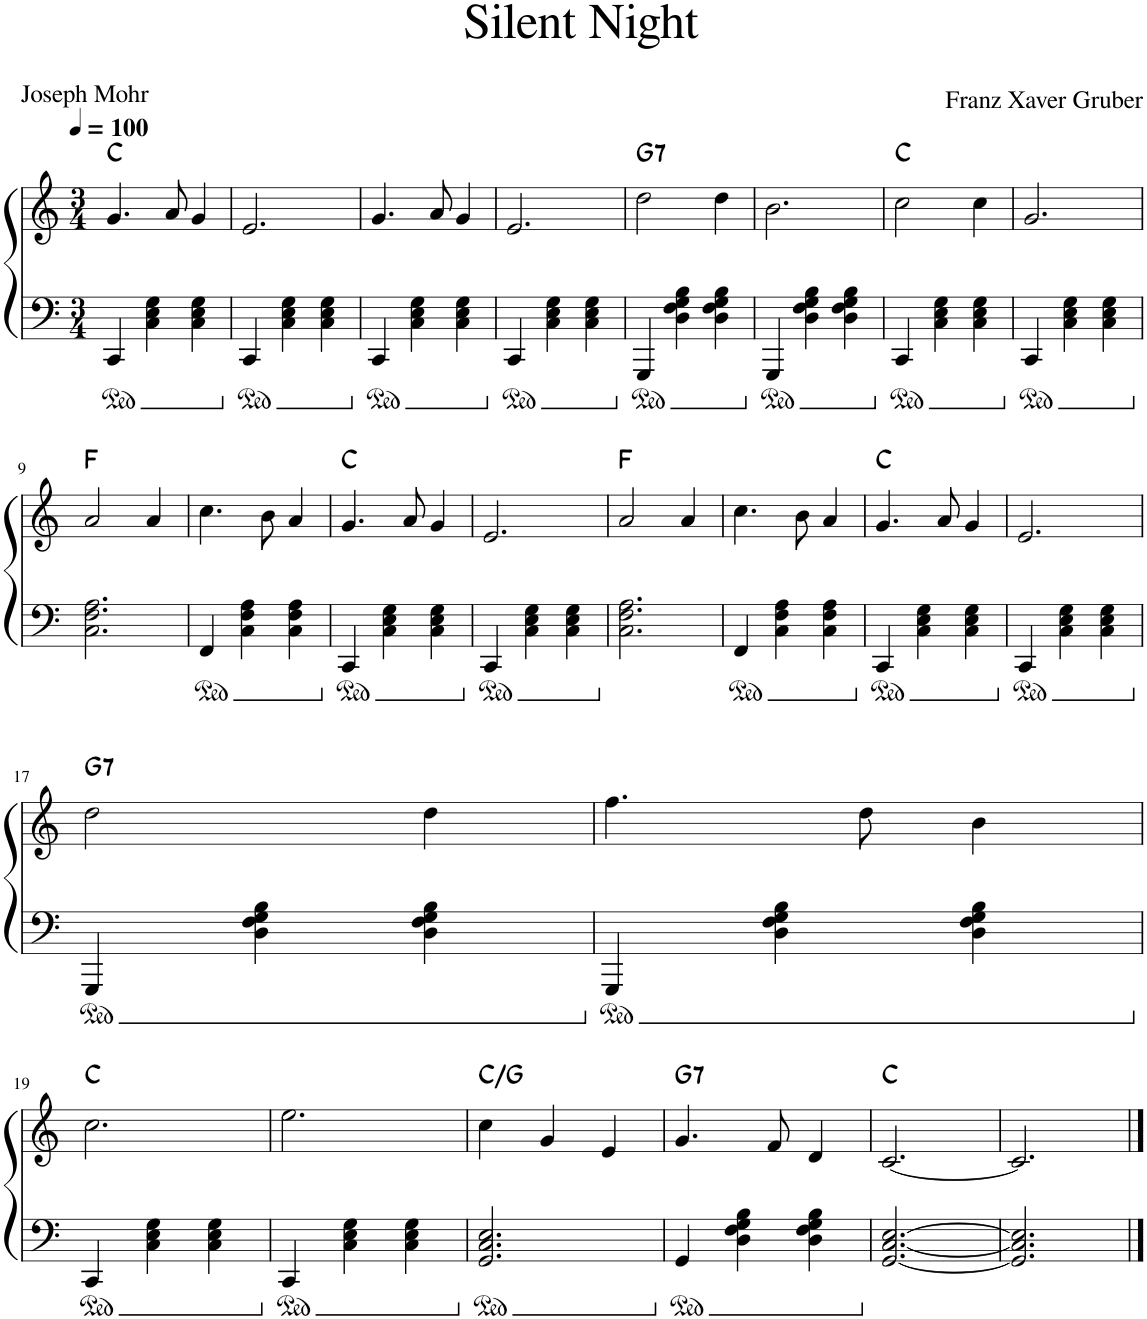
**kern	**kern	**harte
*part1	*part1	*part1
*staff2	*staff1	*
*I"Klavír	*	*
*I'Kl.	*	*
*clefF4	*clefG2	*
*k[]	*k[]	*
*M3/4	*M3/4	*
*MM100	*MM100	*
=1	=1	=1
4CC/	4.g/	C:maj
4C\ 4E\ 4G\	.	.
.	8a/	.
4C\ 4E\ 4G\	4g/	.
=2	=2	=2
4CC/	2.e/	.
4C\ 4E\ 4G\	.	.
4C\ 4E\ 4G\	.	.
=3	=3	=3
4CC/	4.g/	.
4C\ 4E\ 4G\	.	.
.	8a/	.
4C\ 4E\ 4G\	4g/	.
=4	=4	=4
4CC/	2.e/	.
4C\ 4E\ 4G\	.	.
4C\ 4E\ 4G\	.	.
=5	=5	=5
!	!	!LO:H:kt=7
4GGG/	2dd\	G:7
4D\ 4F\ 4G\ 4B\	.	.
4D\ 4F\ 4G\ 4B\	4dd\	.
=6	=6	=6
4GGG/	2.b\	.
4D\ 4F\ 4G\ 4B\	.	.
4D\ 4F\ 4G\ 4B\	.	.
=7	=7	=7
4CC/	2cc\	C:maj
4C\ 4E\ 4G\	.	.
4C\ 4E\ 4G\	4cc\	.
=8	=8	=8
4CC/	2.g/	.
4C\ 4E\ 4G\	.	.
4C\ 4E\ 4G\	.	.
!!LO:LB:g=z
=9	=9	=9
2.C\ 2.F\ 2.A\	2a/	F:maj
.	4a/	.
=10	=10	=10
4FF/	4.cc\	.
4C\ 4F\ 4A\	.	.
.	8b\	.
4C\ 4F\ 4A\	4a/	.
=11	=11	=11
4CC/	4.g/	C:maj
4C\ 4E\ 4G\	.	.
.	8a/	.
4C\ 4E\ 4G\	4g/	.
=12	=12	=12
4CC/	2.e/	.
4C\ 4E\ 4G\	.	.
4C\ 4E\ 4G\	.	.
=13	=13	=13
2.C\ 2.F\ 2.A\	2a/	F:maj
.	4a/	.
=14	=14	=14
4FF/	4.cc\	.
4C\ 4F\ 4A\	.	.
.	8b\	.
4C\ 4F\ 4A\	4a/	.
=15	=15	=15
4CC/	4.g/	C:maj
4C\ 4E\ 4G\	.	.
.	8a/	.
4C\ 4E\ 4G\	4g/	.
=16	=16	=16
4CC/	2.e/	.
4C\ 4E\ 4G\	.	.
4C\ 4E\ 4G\	.	.
!!LO:LB:g=z
=17	=17	=17
!	!	!LO:H:kt=7
4GGG/	2dd\	G:7
4D\ 4F\ 4G\ 4B\	.	.
4D\ 4F\ 4G\ 4B\	4dd\	.
=18	=18	=18
4GGG/	4.ff\	.
4D\ 4F\ 4G\ 4B\	.	.
.	8dd\	.
4D\ 4F\ 4G\ 4B\	4b\	.
!!LO:LB:g=z
=19	=19	=19
4CC/	2.cc\	C:maj
4C\ 4E\ 4G\	.	.
4C\ 4E\ 4G\	.	.
=20	=20	=20
4CC/	2.ee\	.
4C\ 4E\ 4G\	.	.
4C\ 4E\ 4G\	.	.
=21	=21	=21
2.GG/ 2.C/ 2.E/	4cc\	C:maj/5
.	4g/	.
.	4e/	.
=22	=22	=22
!	!	!LO:H:kt=7
4GG/	4.g/	G:7
4D\ 4F\ 4G\ 4B\	.	.
.	8f/	.
4D\ 4F\ 4G\ 4B\	4d/	.
=23	=23	=23
[2.GG/ [2.C/ [2.E/	[2.c/	C:maj
=24	=24	=24
2.GG/] 2.C/] 2.E/]	2.c/]	.
==	==	==
*-	*-	*-
